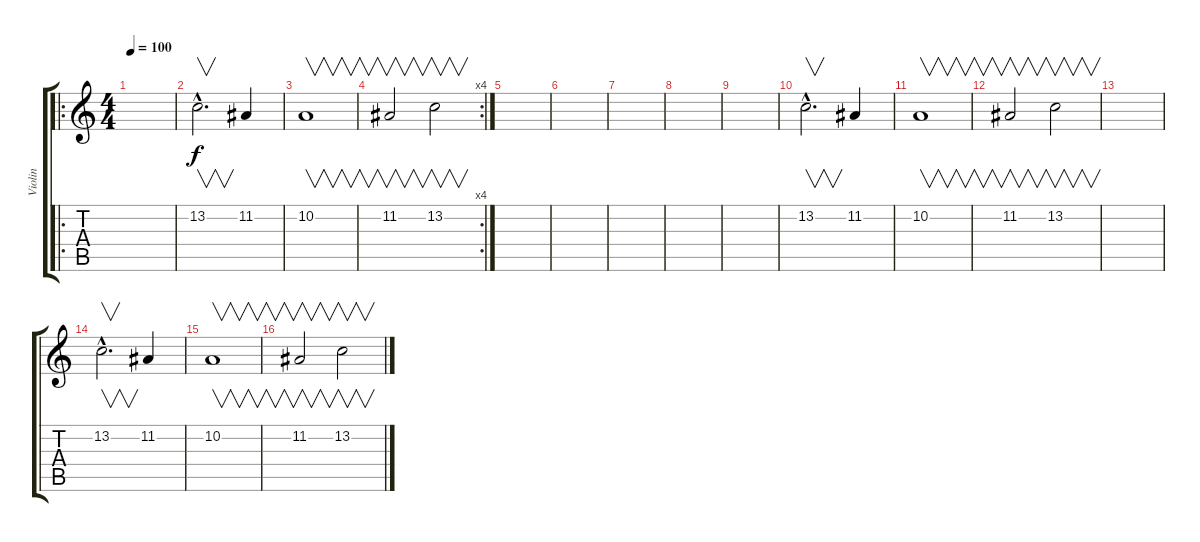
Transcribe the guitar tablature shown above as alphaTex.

\track ("Violin" "Violin") {instrument violin}
\staff {score tabs}
\tuning (E4 B3 G3 D3 A2 E2) {hide}
\ro
\ts (4 4)
\tempo 100
\clef g2
\ks c
|
13.2{hac}.2{v d} 11.2.4 |
10.2.1{v} |
\rc 4
11.2.2{v} 13.2.2{v} |
|
|
|
|
|
13.2{hac}.2{v d} 11.2.4 |
10.2.1{v} |
11.2.2{v} 13.2.2{v} |
|
13.2{hac}.2{v d} 11.2.4 |
10.2.1{v} |
11.2.2{v} 13.2.2{v}
